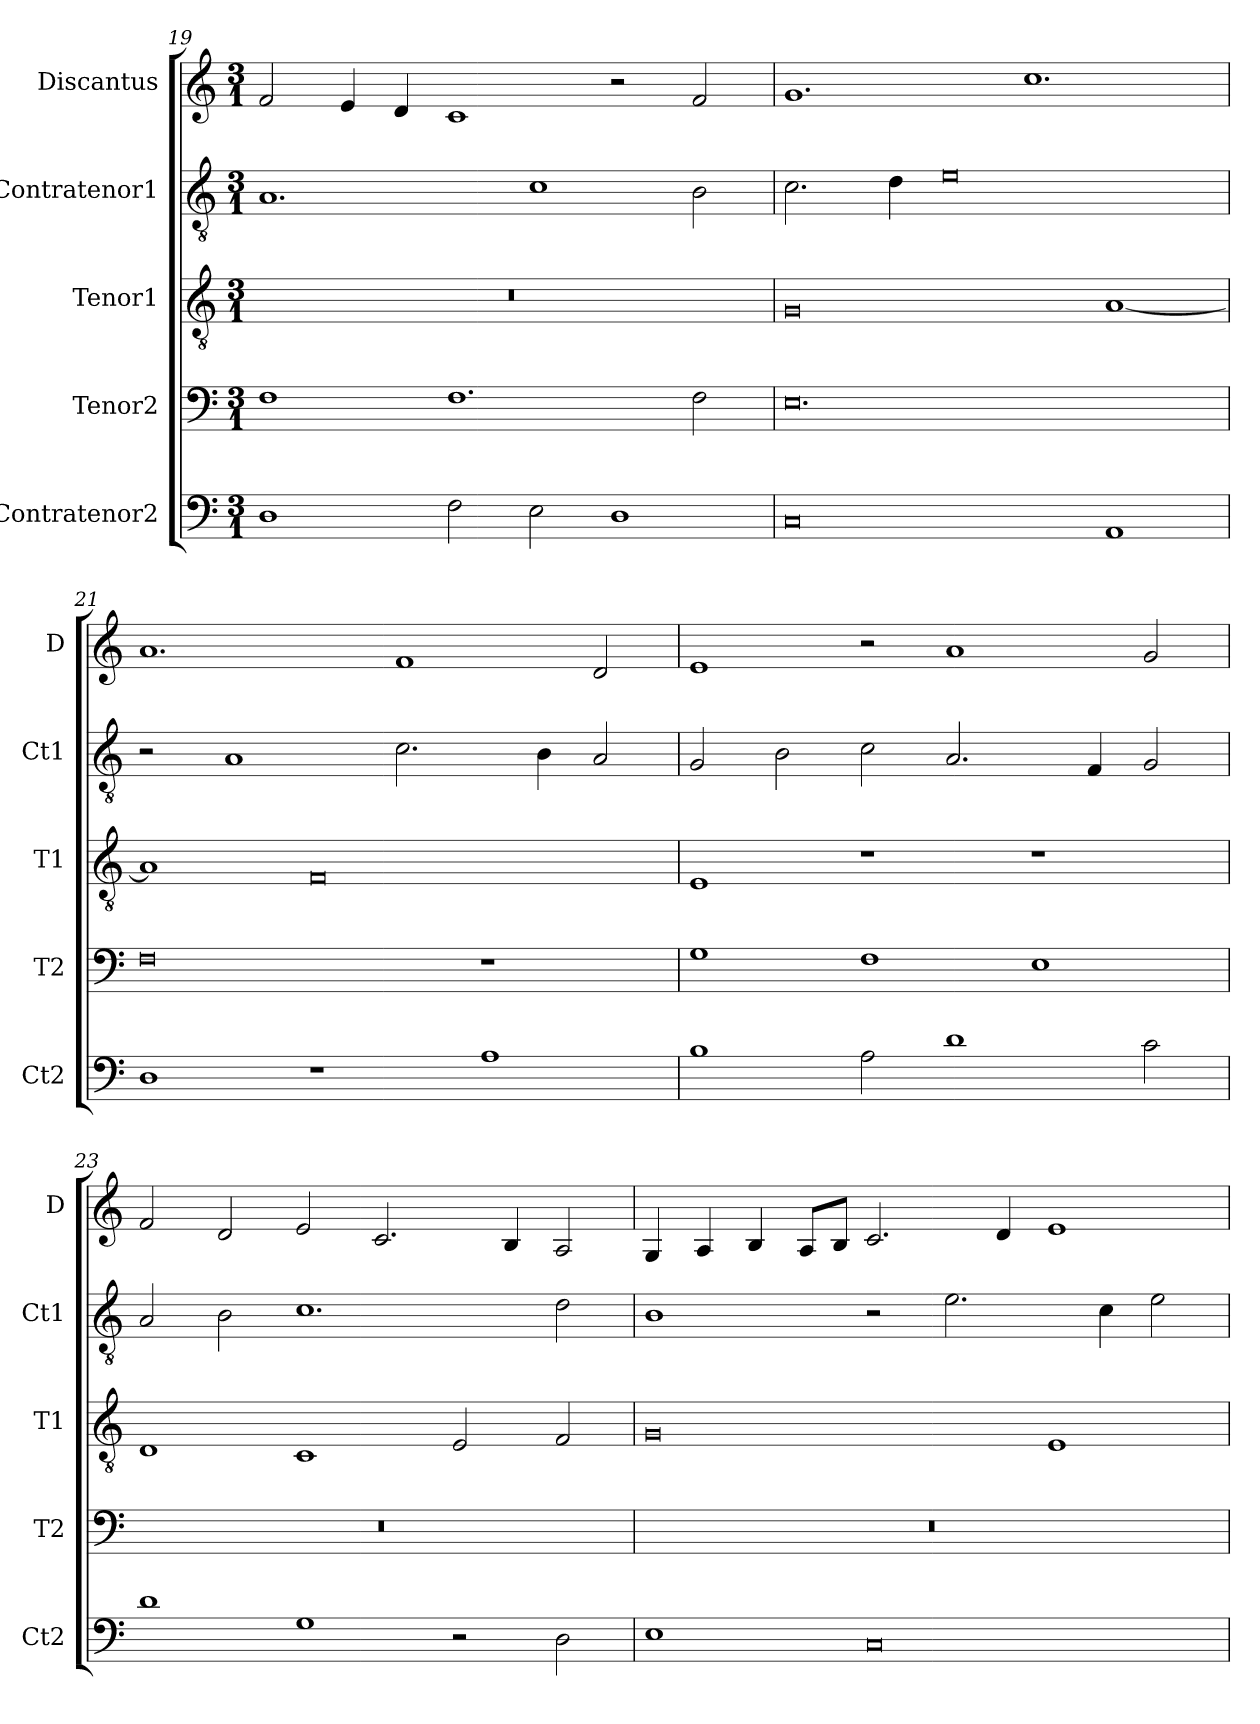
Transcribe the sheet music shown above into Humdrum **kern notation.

**kern	**kern	**kern	**kern	**kern
*part5	*part4	*part3	*part2	*part1
*staff5	*staff4	*staff3	*staff2	*staff1
*I"Contratenor2	*I"Tenor2	*I"Tenor1	*I"Contratenor1	*I"Discantus
*I'Ct2	*I'T2	*I'T1	*I'Ct1	*I'D
*clefF4	*clefF4	*clefGv2	*clefGv2	*clefG2
*k[]	*k[]	*k[]	*k[]	*k[]
*M3/1	*M3/1	*M3/1	*M3/1	*M3/1
=19	=19	=19	=19	=19
1D	1F	0.r	1.A	2f/
.	.	.	.	4e/
.	.	.	.	4d/
2F\	1.F	.	.	1c
2E\	.	.	1c	.
1D	.	.	.	2r
.	2F\	.	2B\	2f/
=20	=20	=20	=20	=20
0C	0.E	0G	2.c\	1.g
.	.	.	4d\	.
.	.	.	0e	.
.	.	.	.	1.cc
1AA	.	[1A	.	.
=21	=21	=21	=21	=21
1D	0F	1A]	2r	1.a
.	.	.	1A	.
1r	.	0F	.	.
.	.	.	2.c\	1f
1A	1r	.	.	.
.	.	.	4B\	.
.	.	.	2A/	2d/
=22	=22	=22	=22	=22
1B	1G	1E	2G/	1e
.	.	.	2B\	.
2A\	1F	1r	2c\	2r
1d	.	.	2.A/	1a
.	1E	1r	.	.
.	.	.	4F/	.
2c\	.	.	2G/	2g/
=23	=23	=23	=23	=23
1d	0.r	1D	2A/	2f/
.	.	.	2B\	2d/
1G	.	1C	1.c	2e/
.	.	.	.	2.c/
2r	.	2E/	.	.
.	.	.	.	4B/
2D\	.	2F/	2d\	2A/
=24	=24	=24	=24	=24
1E	0.r	0G	1B	4G/
.	.	.	.	4A/
.	.	.	.	4B/
.	.	.	.	8A/L
.	.	.	.	8B/J
0C	.	.	2r	2.c/
.	.	.	2.e\	.
.	.	.	.	4d/
.	.	1E	.	1e
.	.	.	4c\	.
.	.	.	2e\	.
=	=	=	=	=
*-	*-	*-	*-	*-
